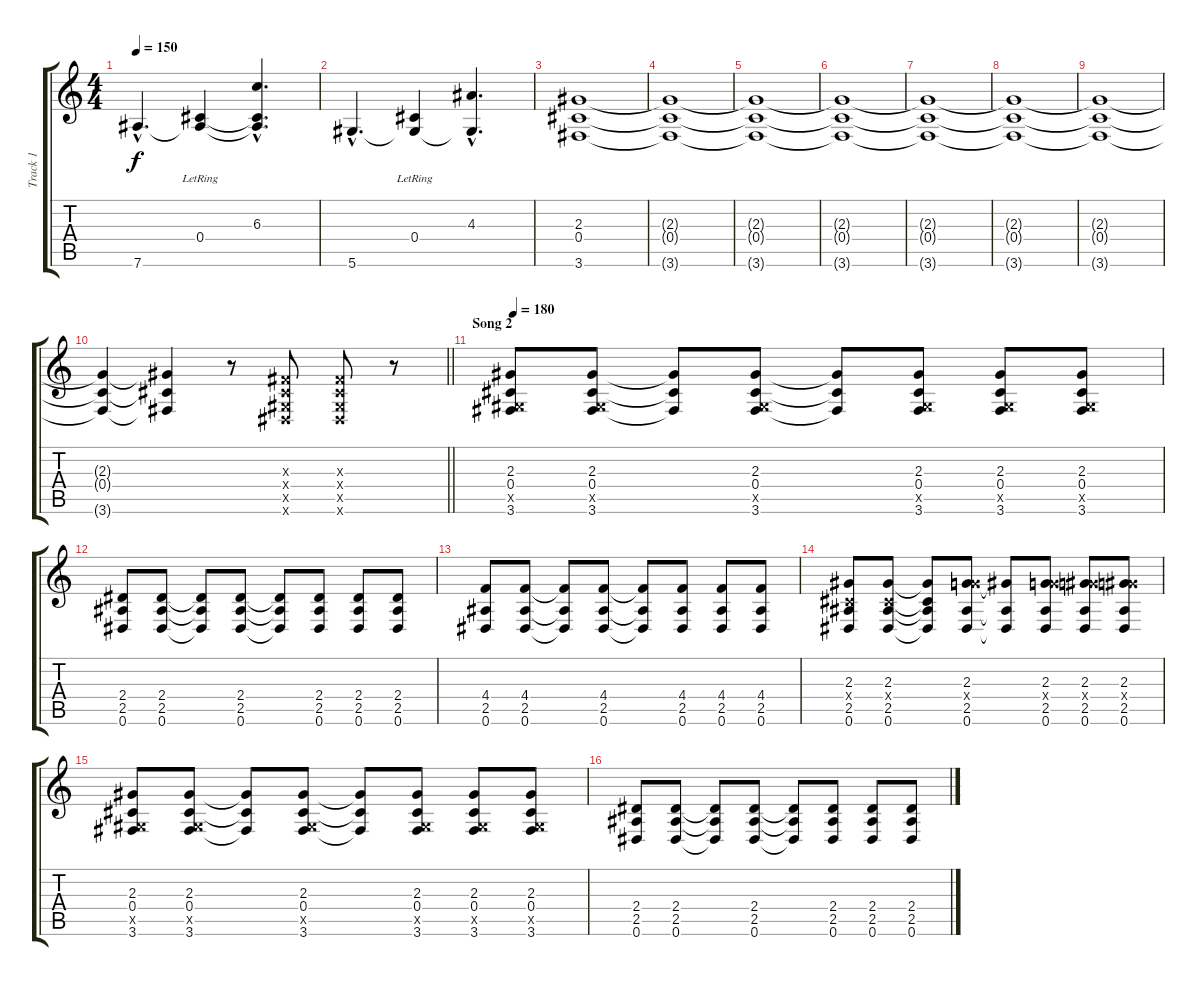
\track ("Track 1" "Track 1") {instrument distortionguitar}
\staff {score tabs}
\tuning (Eb4 Bb3 Gb3 Db3 Ab2 Eb2) {hide}
\ts (4 4)
\tempo 150
\clef g2
\ks c
7.6{hac}.4{d dy f} (0.4{lr} 7.6{t}).4 (6.3{hac} 0.4{hac t} 7.6{hac t}).4{d} |
5.6{hac}.4{d} (0.4{lr} 5.6{t}).4 (4.3{hac} 5.6{hac t}).4{d} |
(2.3 0.4 3.6).1 |
(2.3{t} 0.4{t} 3.6{t}).1 |
(2.3{t} 0.4{t} 3.6{t}).1 |
(2.3{t} 0.4{t} 3.6{t}).1 |
(2.3{t} 0.4{t} 3.6{t}).1 |
(2.3{t} 0.4{t} 3.6{t}).1 |
(2.3{t} 0.4{t} 3.6{t}).1 |
\barLineRight lightlight
(2.3{t} 0.4{t} 3.6{t}).4 (2.3{t} 0.4{t} 3.6{t}).4 r.8 (0.3{x} 0.4{x} 0.5{x} 0.6{x}).8 (0.3{x} 0.4{x} 0.5{x} 0.6{x}).8 r.8 |
\section ("" "Song 2")
\tempo 180
(2.3 0.4 0.5{x} 3.6).8 (2.3 0.4 0.5{x} 3.6).8 (2.3{t} 0.4{t} 3.6{t}).8 (2.3 0.4 0.5{x} 3.6).8 (2.3{t} 0.4{t} 3.6{t}).8 (2.3 0.4 0.5{x} 3.6).8 (2.3 0.4 0.5{x} 3.6).8 (2.3 0.4 0.5{x} 3.6).8 |
(2.4 2.5 0.6).8 (2.4 2.5 0.6).8 (2.4{t} 2.5{t} 0.6{t}).8 (2.4 2.5 0.6).8 (2.4{t} 2.5{t} 0.6{t}).8 (2.4 2.5 0.6).8 (2.4 2.5 0.6).8 (2.4 2.5 0.6).8 |
(4.4 2.5 0.6).8 (4.4 2.5 0.6).8 (4.4{t} 2.5{t} 0.6{t}).8 (4.4 2.5 0.6).8 (4.4{t} 2.5{t} 0.6{t}).8 (4.4 2.5 0.6).8 (4.4 2.5 0.6).8 (4.4 2.5 0.6).8 |
(2.3 0.4{x} 2.5 0.6).8 (2.3 0.4{x} 2.5 0.6).8 (2.3{t} 0.4{t} 2.5{t} 0.6{t}).8 (2.3 6.4{x} 2.5 0.6).8 (2.3{t} 2.5{t} 0.6{t}).8 (2.3 6.4{x} 2.5 0.6).8 (2.3 6.4{x} 2.5 0.6).8 (2.3 6.4{x} 2.5 0.6).8 |
(2.3 0.4 0.5{x} 3.6).8 (2.3 0.4 0.5{x} 3.6).8 (2.3{t} 0.4{t} 3.6{t}).8 (2.3 0.4 0.5{x} 3.6).8 (2.3{t} 0.4{t} 3.6{t}).8 (2.3 0.4 0.5{x} 3.6).8 (2.3 0.4 0.5{x} 3.6).8 (2.3 0.4 0.5{x} 3.6).8 |
(2.4 2.5 0.6).8 (2.4 2.5 0.6).8 (2.4{t} 2.5{t} 0.6{t}).8 (2.4 2.5 0.6).8 (2.4{t} 2.5{t} 0.6{t}).8 (2.4 2.5 0.6).8 (2.4 2.5 0.6).8 (2.4 2.5 0.6).8
